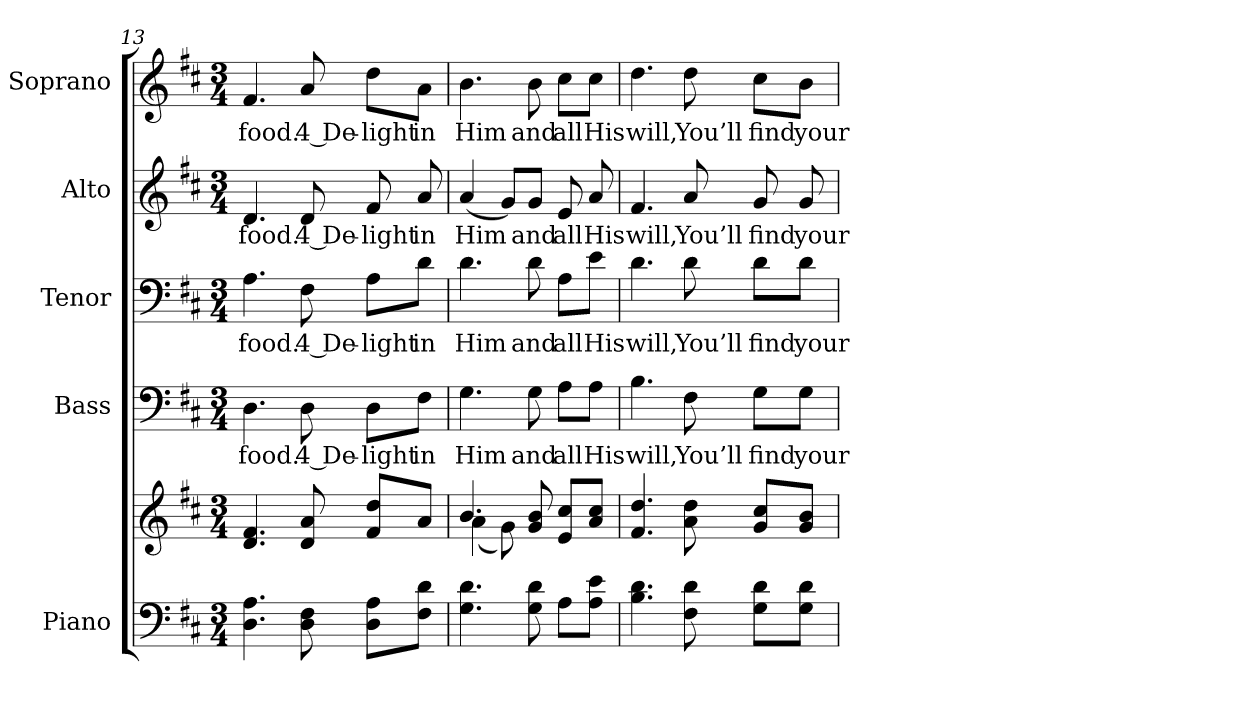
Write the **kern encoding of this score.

**kern	**kern	**kern	**text	**kern	**text	**kern	**text	**kern	**text
*part5	*part5	*part4	*part4	*part3	*part3	*part2	*part2	*part1	*part1
*staff6	*staff5	*staff4	*staff4	*staff3	*staff3	*staff2	*staff2	*staff1	*staff1
*I"Piano	*	*I"Bass	*	*I"Tenor	*	*I"Alto	*	*I"Soprano	*
*I'Pno.	*	*I'B.	*	*I'T.	*	*I'A.	*	*I'S.	*
!!LO:PB:g=z
*clefF4	*clefG2	*clefF4	*	*clefF4	*	*clefG2	*	*clefG2	*
*k[f#c#]	*k[f#c#]	*k[f#c#]	*	*k[f#c#]	*	*k[f#c#]	*	*k[f#c#]	*
*D:	*D:	*D:	*	*D:	*	*D:	*	*D:	*
*M3/4	*M3/4	*M3/4	*	*M3/4	*	*M3/4	*	*M3/4	*
=13	=13	=13	=13	=13	=13	=13	=13	=13	=13
!	!	!	!LO:LY:b:color=#000000	!	!	!	!	!	!
!	!	!	!	!	!LO:LY:b:color=#000000	!	!	!	!
!	!	!	!	!	!	!	!LO:LY:b:color=#000000	!	!
!	!	!	!	!	!	!	!	!	!LO:LY:b:color=#000000
4.Di\ 4.Ai	4.di/ 4.f#i	4.Di\	food.	4.Ai\	food.	4.di/	food.	4.f#i/	food.
!	!	!	!LO:LY:b:color=#000000	!	!	!	!	!	!
!	!	!	!	!	!LO:LY:b:color=#000000	!	!	!	!
!	!	!	!	!	!	!	!LO:LY:b:color=#000000	!	!
!	!	!	!	!	!	!	!	!	!LO:LY:b:color=#000000
8Di\ 8F#i	8di/ 8ai	8Di\	4 De-	8F#i\	4 De-	8di/	4 De-	8ai/	4 De-
!	!	!	!LO:LY:b:color=#000000	!	!	!	!	!	!
!	!	!	!	!	!LO:LY:b:color=#000000	!	!	!	!
!	!	!	!	!	!	!	!LO:LY:b:color=#000000	!	!
!	!	!	!	!	!	!	!	!	!LO:LY:b:color=#000000
8Di\ 8Ai\L	8f#i/ 8ddi/L	8Di\L	-light	8Ai\L	-light	8f#i/	-light	8ddi\L	-light
!	!	!	!LO:LY:b:color=#000000	!	!	!	!	!	!
!	!	!	!	!	!LO:LY:b:color=#000000	!	!	!	!
!	!	!	!	!	!	!	!LO:LY:b:color=#000000	!	!
!	!	!	!	!	!	!	!	!	!LO:LY:b:color=#000000
8F#i\ 8di\J	8ai/J	8F#i\J	in	8di\J	in	8ai/	in	8ai\J	in
=14	=14	=14	=14	=14	=14	=14	=14	=14	=14
*	*^	*	*	*	*	*	*	*	*
!	!	!	!	!LO:LY:b:color=#000000	!	!	!	!	!	!
!	!	!	!	!	!	!LO:LY:b:color=#000000	!	!	!	!
!	!	!	!	!	!	!	!	!LO:LY:b:color=#000000	!	!
*	*	*	*	*	*	*	*^	*	*	*
!	!	!	!	!	!	!	!	!	!	!	!LO:LY:b:color=#000000
4.Gi\ 4.di	4.bi/	(4ai\	4.Gi\	Him	4.di\	Him	(4ai/	4.ryy	Him	4.bi\	Him
.	.	8gi\)	.	.	.	.	8gi/L)	.	.	.	.
!	!	!	!	!LO:LY:b:color=#000000	!	!	!	!	!	!	!
!	!	!	!	!	!	!LO:LY:b:color=#000000	!	!	!	!	!
!	!	!	!	!	!	!	!	!	!LO:LY:b:color=#000000	!	!
!	!	!	!	!	!	!	!	!	!	!	!LO:LY:b:color=#000000
8Gi\ 8di	8gi/ 8bi	8ryy	8Gi\	and	8di\	and	8gi/J	8ryy	and	8bi\	and
!	!	!	!	!LO:LY:b:color=#000000	!	!	!	!	!	!	!
!	!	!	!	!	!	!LO:LY:b:color=#000000	!	!	!	!	!
!	!	!	!	!	!	!	!	!	!LO:LY:b:color=#000000	!	!
!	!	!	!	!	!	!	!	!	!	!	!LO:LY:b:color=#000000
8Ai\L	8ei/ 8cc#i/L	4ryy	8Ai\L	all	8Ai\L	all	8ei/	4ryy	all	8cc#i\L	all
!	!	!	!	!LO:LY:b:color=#000000	!	!	!	!	!	!	!
!	!	!	!	!	!	!LO:LY:b:color=#000000	!	!	!	!	!
!	!	!	!	!	!	!	!	!	!LO:LY:b:color=#000000	!	!
!	!	!	!	!	!	!	!	!	!	!	!LO:LY:b:color=#000000
8Ai\ 8ei\J	8ai/ 8cc#i/J	.	8Ai\J	His	8ei\J	His	8ai/	.	His	8cc#i\J	His
*	*v	*v	*	*	*	*	*v	*v	*	*	*
=15	=15	=15	=15	=15	=15	=15	=15	=15	=15
!	!	!	!LO:LY:b:color=#000000	!	!	!	!	!	!
!	!	!	!	!	!LO:LY:b:color=#000000	!	!	!	!
!	!	!	!	!	!	!	!LO:LY:b:color=#000000	!	!
!	!	!	!	!	!	!	!	!	!LO:LY:b:color=#000000
4.Bi\ 4.di	4.f#i/ 4.ddi	4.Bi\	will,	4.di\	will,	4.f#i/	will,	4.ddi\	will,
!	!	!	!LO:LY:b:color=#000000	!	!	!	!	!	!
!	!	!	!	!	!LO:LY:b:color=#000000	!	!	!	!
!	!	!	!	!	!	!	!LO:LY:b:color=#000000	!	!
!	!	!	!	!	!	!	!	!	!LO:LY:b:color=#000000
8F#i\ 8di	8ai\ 8ddi	8F#i\	You’ll	8di\	You’ll	8ai/	You’ll	8ddi\	You’ll
!	!	!	!LO:LY:b:color=#000000	!	!	!	!	!	!
!	!	!	!	!	!LO:LY:b:color=#000000	!	!	!	!
!	!	!	!	!	!	!	!LO:LY:b:color=#000000	!	!
!	!	!	!	!	!	!	!	!	!LO:LY:b:color=#000000
8Gi\ 8di\L	8gi/ 8cc#i/L	8Gi\L	find	8di\L	find	8gi/	find	8cc#i\L	find
!	!	!	!LO:LY:b:color=#000000	!	!	!	!	!	!
!	!	!	!	!	!LO:LY:b:color=#000000	!	!	!	!
!	!	!	!	!	!	!	!LO:LY:b:color=#000000	!	!
!	!	!	!	!	!	!	!	!	!LO:LY:b:color=#000000
8Gi\ 8di\J	8gi/ 8bi/J	8Gi\J	your	8di\J	your	8gi/	your	8bi\J	your
=	=	=	=	=	=	=	=	=	=
*-	*-	*-	*-	*-	*-	*-	*-	*-	*-
